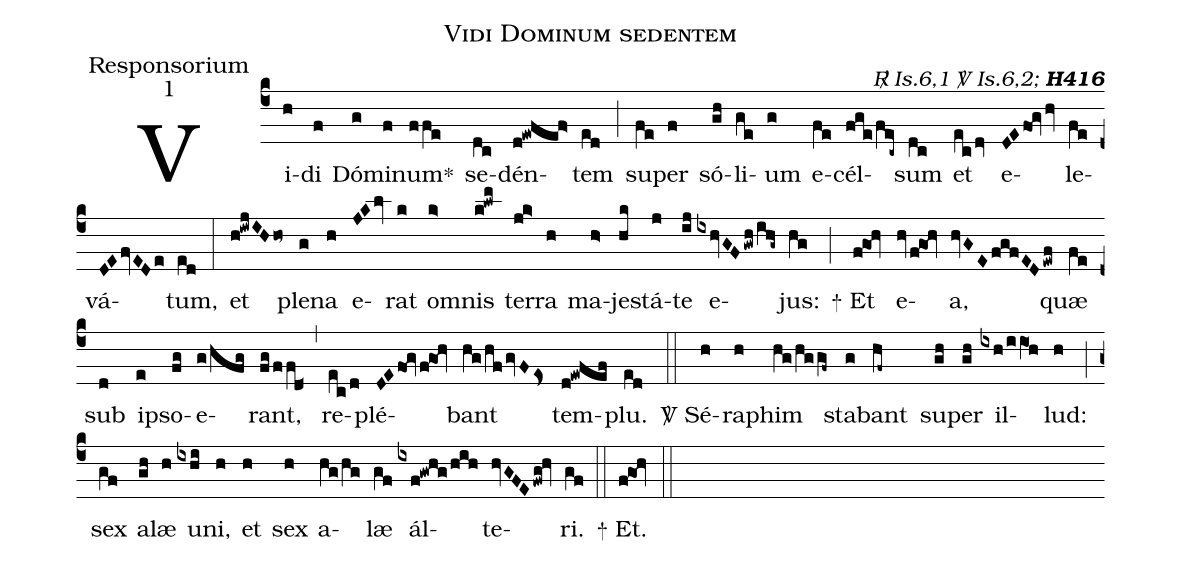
name:Vidi Dominum sedentem;
office-part:Responsorium;
mode:1;
commentary:{\itshape\mdseries \Rbar\ Is.6,1  \Vbar\ Is.6,2;\/} {\bfseries H416};
%%
(c4) Vi(h)di(f) Dó(g)mi(f)num<sp>*</sp>(ffe) se(dc)dén(d!ewfef>)tem(ed) (;)
su(fe)per(f) só(gh)li(ge)um(g) e(fe)cél(fge/fec~)sum(dc) et(ecdv) e(DEfo1!gvhv)le(fe)vá(DEfvEDe)tum,(ed) (:)
et(h!iwjIHho~) ple(g)na(h) e(JKlv)rat(k) o(k>)mnis(k!lwm) ter(j!k>)ra(h) ma(h>)je(hk)stá(j)te(ij) e(ixhvGFgwhihg~)jus:(hg) (;)
<sp>+</sp> Et(f!go1!hv) e(hvf!go1!hv)a,(hvGEfgfEDewf) quæ(fe) sub(d) i(e)pso(fg)e(g/hfg)rant,(fg/ffd<) (,)
re(ec/d)plé(DEfo1!gvf!go1!hv)bant(hg/hfgvFEs<) tem(d!ewfef)plu.(ed) (::)
<sp>V/</sp> Sé(h)ra(h)phim(hg/hggf~) sta(g)bant(hf~) su(gh)per(gh) il(ixh/iiO1h)lud:(h) (;)
sex(gf) a(gh)læ(h) u(ixhi)ni,(h) et(h) sex(h) a(hg/hg)læ(gf) ál(ixf!gwhg/hih)te(hvGFEfwg!hv)ri.(gf) (::)
<sp>+</sp> Et.(f!go1!hv) (::)
